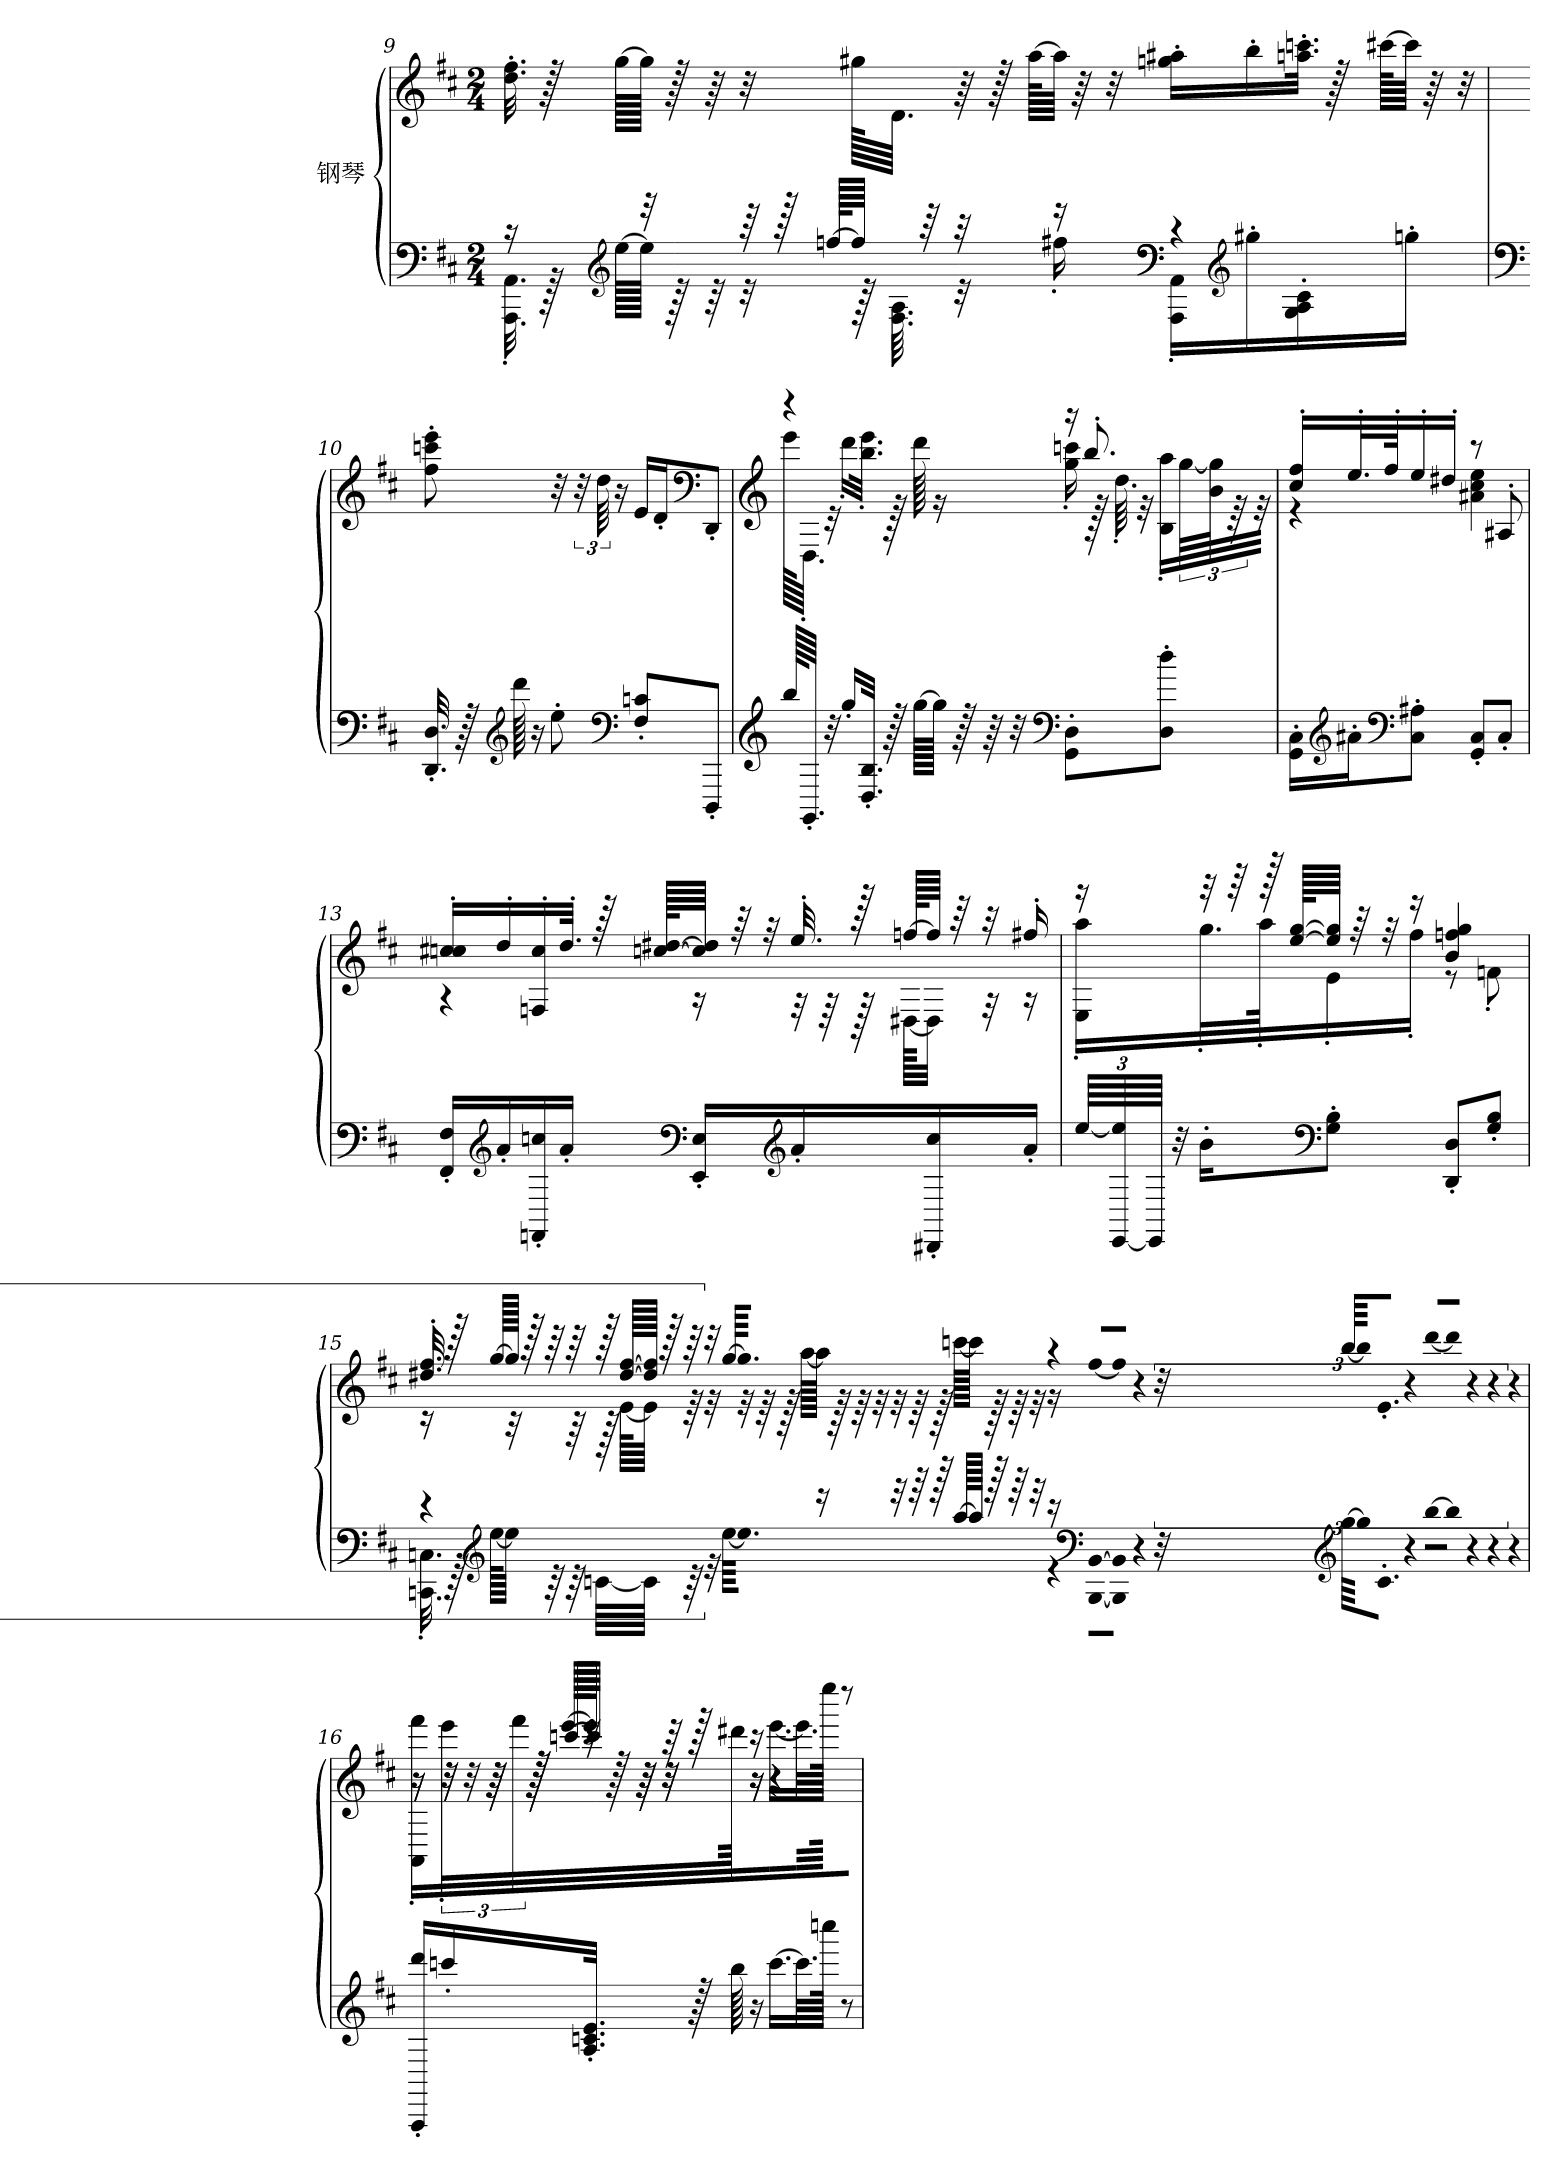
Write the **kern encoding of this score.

**kern	**kern
*part1	*part1
*staff2	*staff1
*I"钢琴	*
!!LO:PB:g=z
*clefF4	*clefG2
*k[f#c#]	*k[f#c#]
*M2/4	*M2/4
=9	=9
*^	*
16r	32.AAA\' 32.AA\'	32.dd\' 32.ff#\'
.	128r	128r
*clefG2	*	*
.	[128ee\LLLLL	[128gg\LLLLL
32r	128ee\JJJJJ]	128gg\JJJJJ]
.	128r	128r
.	64r	64r
64r	32r	32r
128r	.	.
[128ffn/KLLLL	.	.
64ff/JJJJ]	128r	128gg#X\KLLLL
.	64.F#\ 64.A\	64.d\JJJJ
64r	.	.
32r	32r	64r
.	.	128r
.	.	[128aa\KLLLL
16r	16ff#X'\	64aa\JJJJ]
.	.	64r
.	.	32r
*clefF4	*	*
4r	16AAA\' 16AA\'LL	16ggn\' 16aa#X\'LL
*clefG2	*	*
.	16gg#X'\	16bb'\
.	16G\' 16A\' 16c#\'	32.aan\' 32.cccn\'JJk
.	.	128r
.	.	[128ccc#X\KLLLL
.	16ggn'\JJ	64ccc#\JJJJ]
.	.	64r
.	.	32r
*v	*v	*
!!LO:LB:g=z
=10	=10
*clefF4	*
32.DD/' 32.D/'	8ff#\' 8cccn\' 8eee\'
128r	.
*clefG2	*
128ddd\	.
16r	.
*	*MM100
8ee'\	32r
.	48r
.	96dd\
.	16r
*clefF4	*
*	*MM90
8F#/' 8cn/'L	16e/LL
.	16d'/J
*	*clefF4
*	*MM80
8DDD'/J	8DD'/J
=11	=11
*clefG2	*clefG2
*	*MM104
*	*^
128bb/KLLLL	4r	128eee\KLLLL
64.GG'/JJJJ	.	64.D'\JJJJ
32r	.	32r
16gg'/LL	.	16ddd'\LL
32.D/' 32.B/'JJk	.	32.bb\' 32.eee\'JJk
128r	.	128r
[128gg\LLLLL	.	128ddd\
128gg\JJJJJ]	.	16r
128r	.	.
64r	.	.
32r	.	.
*clefF4	*	*
8GG\' 8D\'L	16r	16gg\' 16cccn\'
.	8.bb'/	128r
.	.	64.dd'\
.	.	32r
8D\' 8dd\'J	.	16B\' 16aa\'LL
.	.	[96gg\LL
.	.	96b\ 96gg\]JJJJ
.	.	96r
.	.	32r
!!LO:LB:g=z	!!
=12	=12	=12
16GG\' 16C#\'LL	16cc#/' 16ff#/'LL	4r
*clefG2	*	*
16a#X'\J	32.ee'/L	.
.	64ff#'/JK	.
*clefF4	*	*
8C#\' 8A#X\'J	16ee'/	.
.	16dd#X'/JJ	.
8GG/' 8C#/'L	8r	4a#X\ 4cc#\ 4ee\
8C#'/J	8A#X'/	.
=13	=13	=13
16FF#/' 16F#/'LL	16ccn/' 16cc#X/'LL	4r
*clefG2	*	*
16a'/	16dd'/	.
16FFn/' 16ccn/'	16Fn/' 16cc#/'	.
16a'/JJ	32.dd'/JJk	.
.	128r	.
.	[128ccn/ [128dd#X/KLLLL	.
*clefF4	*	*
16EE/' 16E/'LL	64cc/] 64dd#/]JJJJ	16r
.	64r	.
.	32r	.
*clefG2	*	*
16a'/	32.ee'/	32r
.	.	64r
.	128r	128r
.	[128ffn/KLLLL	[128D#X\KKLLL
16DD#X/' 16cc/'	64ff/JJJJ]	32D#\JJJ]
.	64r	.
.	32r	32r
16a'/JJ	16ff#X'/	16r
!!LO:LB:g=z	!!
=14	=14	=14
*Xbrackettup	*	*
[96ee/LLLL	16r	16E\' 16aa\'LL
[96EE/ 96ee/]	.	.
96EE/JJJJ]	.	.
32r	.	.
16b'\KL	32r	32.gg'\L
.	64r	.
.	128r	64aa'\JK
.	[128ee/ [128gg/KLLLL	.
*clefF4	*	*
8G\' 8B\'J	64ee/] 64gg/]JJJJ	16e'\
.	64r	.
.	32r	.
.	16r	16ff#'\JJ
8DD/' 8D/'L	4b/ 4ffn/ 4gg/	8r
8G/' 8B/'J	.	8fn'\
!!LO:LB:g=z	!!
=15	=15	=15
*^	*	*
4r	32.CCn\' 32.Cn\'	32.dd#X/' 32.ff#/'	16r
.	128r	128r	.
*clefG2	*	*	*
.	[128ee\KLLLL	[128gg/LLLLL	.
.	64ee\JJJJ]	128gg/JJJJJ]	32r
.	.	128r	.
.	64r	64r	.
.	64r	64r	64r
.	[64cn\LLLL	128r	128r
.	.	[128dd#/ [128ff#/LLLLL	[128e\KLLLL
.	64c\JJJJ]	128dd#/] 128ff#/]JJJJJ	64e\JJJJ]
.	.	128r	.
.	64r	64r	64r
*	*brackettup	*	*
.	48r	48r	32r
.	[96ee\KLLL	[96gg/KLLL	.
.	32.ee\JJJ]	32.gg/JJJ]	32r
.	.	.	64r
.	128r	128r	128r
*clefF4	*	*	*
.	[128BBB\ [128BB\KLLLL	[128ff#/KLLLL	[128aa\LLLLL
16r	64BBB\] 64BB\]JJJJ	64ff#/JJJJ]	128aa\JJJJJ]
.	.	.	128r
.	64r	64r	64r
.	48r	48r	32r
*clefG2	*	*	*
.	[96gg\KKLL	[96bb/KKLL	.
32r	16gg\]	16bb/]	32r
64r	.	.	64r
128r	.	.	128r
[128aa/LLLLL	.	.	[128cccn\LLLLL
128aa/JJJJJ]	32.c'\JJk	32.e'/JJk	128ccc\JJJJJ]
128r	.	.	128r
64r	.	.	64r
32r	.	.	32r
.	128r	128r	.
.	[128bb\LLLLL	[128ddd/LLLLL	.
16r	128bb\JJJJJ]	128ddd/JJJJJ]	16r
.	128r	128r	.
.	64r	64r	.
.	32r	32r	.
*v	*v	*	*
!!LO:LB:g=z
=16	=16	=16
*	*	*^
16AAA/' 16ddd/'LL	16r	16AA\' 16fff#\'LL	16r
16cccn'/	32r	48eee'\JJk	32r
.	.	48r	.
.	64r	.	64r
.	.	48fff#\	.
.	128r	.	128r
.	[128eee/LLLLL	.	[128cccn/KLLLL
32.A/' 32.cn/' 32.e/'JJk	128eee/JJJJJ]	32r	64ccc/JJJJ]
.	128r	.	.
.	64r	.	64r
.	32r	64r	32r
128r	.	128r	.
128bb\	.	128ddd#X\	.
16r	16r	16r	16r
[16.ccc\LL	4r	[16.eee\LL	4r
64.ccc\LL]	.	64.eee\LL]	.
128ccccn\JJJJk	.	128eeee\JJJJk	.
8r	.	8r	.
*	*v	*v	*v
=	=
*-	*-
